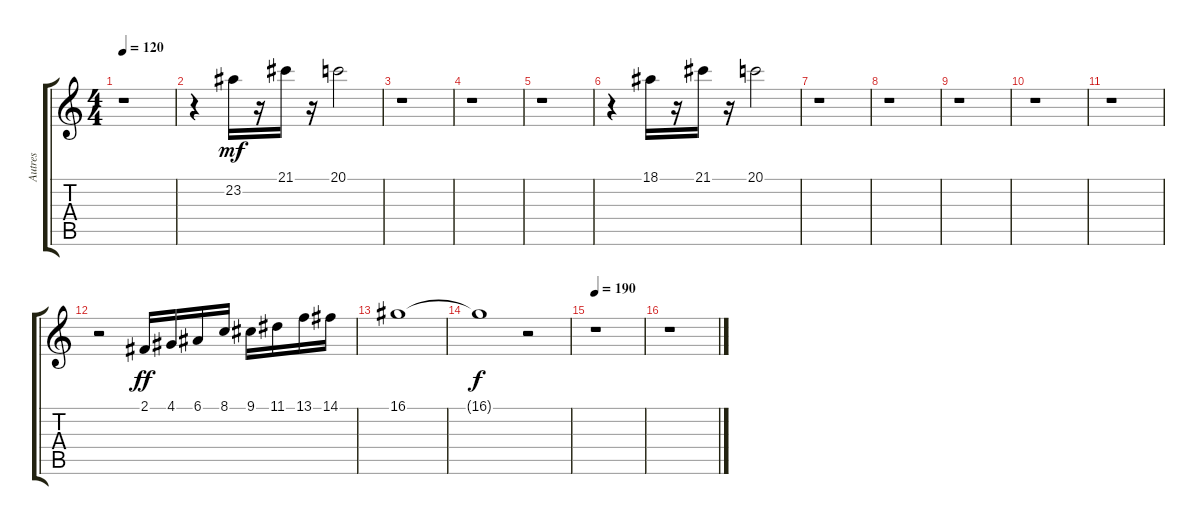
\track ("Autres" "Autres") {instrument stringensemble1}
\staff {score tabs}
\tuning (E4 B3 G3 D3 A2 E2) {hide}
\ts (4 4)
\tempo 120
\tempo 180
\tempo 120
\clef g2
\ks c
r.1{dy mf instrument stringensemble1} |
r.4 23.2.16 r.16 21.1.16 r.16 20.1.2 |
r.1 |
r.1 |
r.1 |
r.4 18.1.16 r.16 21.1.16 r.16 20.1.2 |
r.1 |
r.1 |
r.1 |
r.1 |
r.1 |
r.2 2.1.16{dy ff instrument stringensemble1} 4.1.16 6.1.16 8.1.16 9.1.16 11.1.16 13.1.16 14.1.16 |
16.1.1 |
16.1{t}.1{dy f} r.2 |
\tempo 190
r.1 |
r.1
